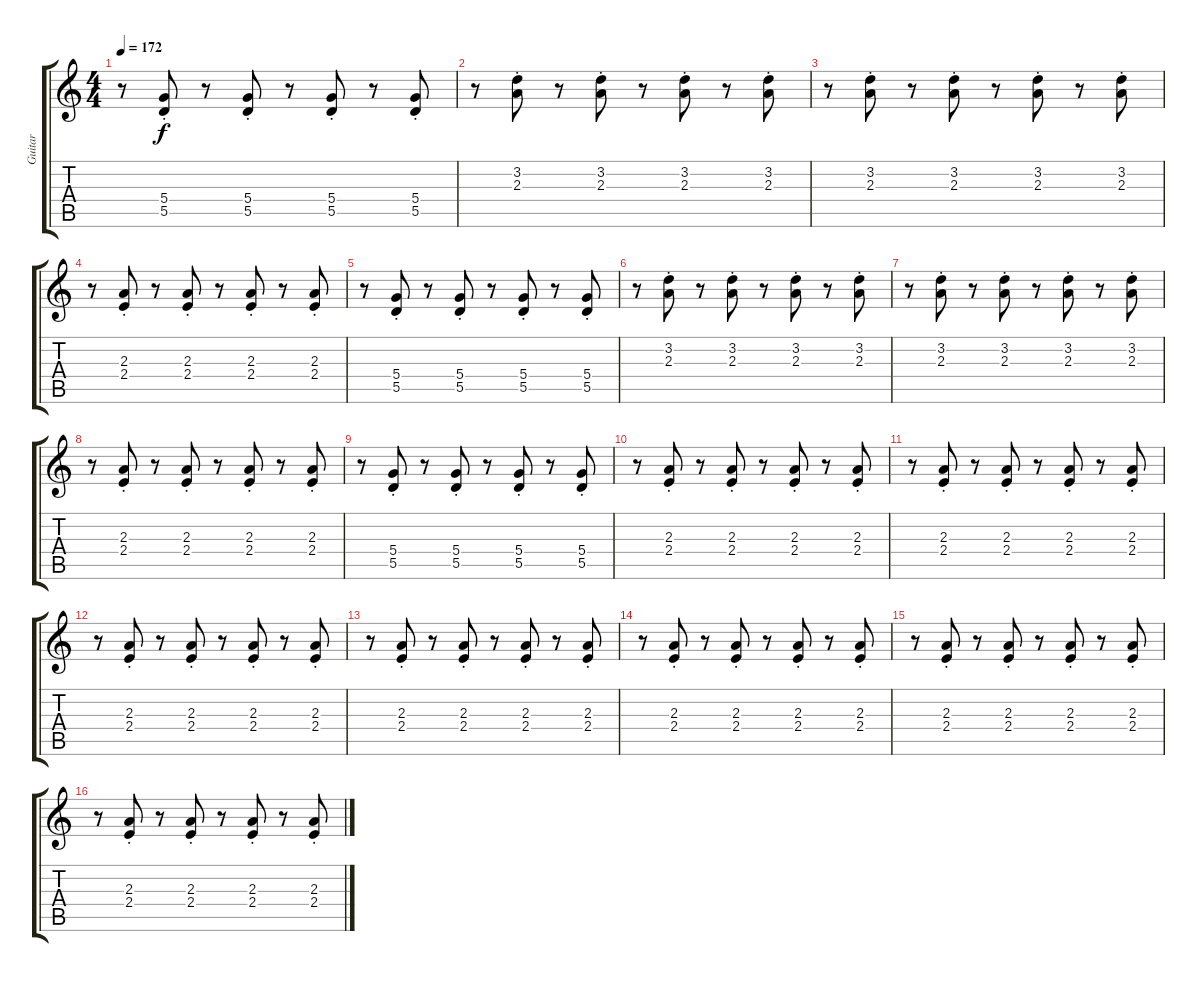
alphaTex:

\track ("Guitar" "Guitar") {instrument acousticguitarsteel}
\staff {score tabs}
\tuning (E4 B3 G3 D3 A2 E2) {hide}
\ts (4 4)
\tempo 172
\clef g2
\ks c
r.8{dy f} (5.4{st} 5.5{st}).8 r.8 (5.4{st} 5.5{st}).8 r.8 (5.4{st} 5.5{st}).8 r.8 (5.4{st} 5.5{st}).8 |
r.8 (3.2{st} 2.3{st}).8 r.8 (3.2{st} 2.3{st}).8 r.8 (3.2{st} 2.3{st}).8 r.8 (3.2{st} 2.3{st}).8 |
r.8 (3.2{st} 2.3{st}).8 r.8 (3.2{st} 2.3{st}).8 r.8 (3.2{st} 2.3{st}).8 r.8 (3.2{st} 2.3{st}).8 |
r.8 (2.3{st} 2.4{st}).8 r.8 (2.3{st} 2.4{st}).8 r.8 (2.3{st} 2.4{st}).8 r.8 (2.3{st} 2.4{st}).8 |
r.8 (5.4{st} 5.5{st}).8 r.8 (5.4{st} 5.5{st}).8 r.8 (5.4{st} 5.5{st}).8 r.8 (5.4{st} 5.5{st}).8 |
r.8 (3.2{st} 2.3{st}).8 r.8 (3.2{st} 2.3{st}).8 r.8 (3.2{st} 2.3{st}).8 r.8 (3.2{st} 2.3{st}).8 |
r.8 (3.2{st} 2.3{st}).8 r.8 (3.2{st} 2.3{st}).8 r.8 (3.2{st} 2.3{st}).8 r.8 (3.2{st} 2.3{st}).8 |
r.8 (2.3{st} 2.4{st}).8 r.8 (2.3{st} 2.4{st}).8 r.8 (2.3{st} 2.4{st}).8 r.8 (2.3{st} 2.4{st}).8 |
r.8 (5.4{st} 5.5{st}).8 r.8 (5.4{st} 5.5{st}).8 r.8 (5.4{st} 5.5{st}).8 r.8 (5.4{st} 5.5{st}).8 |
r.8 (2.3{st} 2.4{st}).8 r.8 (2.3{st} 2.4{st}).8 r.8 (2.3{st} 2.4{st}).8 r.8 (2.3{st} 2.4{st}).8 |
r.8 (2.3{st} 2.4{st}).8 r.8 (2.3{st} 2.4{st}).8 r.8 (2.3{st} 2.4{st}).8 r.8 (2.3{st} 2.4{st}).8 |
r.8 (2.3{st} 2.4{st}).8 r.8 (2.3{st} 2.4{st}).8 r.8 (2.3{st} 2.4{st}).8 r.8 (2.3{st} 2.4{st}).8 |
r.8 (2.3{st} 2.4{st}).8 r.8 (2.3{st} 2.4{st}).8 r.8 (2.3{st} 2.4{st}).8 r.8 (2.3{st} 2.4{st}).8 |
r.8 (2.3{st} 2.4{st}).8 r.8 (2.3{st} 2.4{st}).8 r.8 (2.3{st} 2.4{st}).8 r.8 (2.3{st} 2.4{st}).8 |
r.8 (2.3{st} 2.4{st}).8 r.8 (2.3{st} 2.4{st}).8 r.8 (2.3{st} 2.4{st}).8 r.8 (2.3{st} 2.4{st}).8 |
r.8 (2.3{st} 2.4{st}).8 r.8 (2.3{st} 2.4{st}).8 r.8 (2.3{st} 2.4{st}).8 r.8 (2.3{st} 2.4{st}).8
